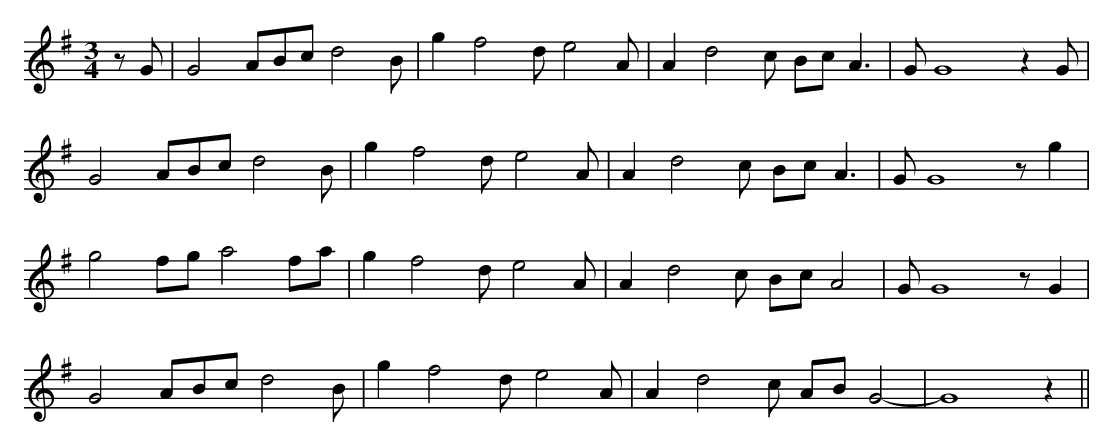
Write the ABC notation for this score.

X:1
M:3/4
K:G
z G|G4 ABc d4 B|g2 f4 d e4 A|A2 d4 c Bc A3|G G8 z2 G|
G4 ABc d4 B|g2 f4 d e4 A|A2 d4 c Bc A3|G G8 z g2|
g4 fg a4 fa|g2 f4 d e4 A|A2 d4 c Bc A4|G G8 z G2|
G4 ABc d4 B|g2 f4 d e4 A|A2 d4 c AB G4-|G8 z2||
